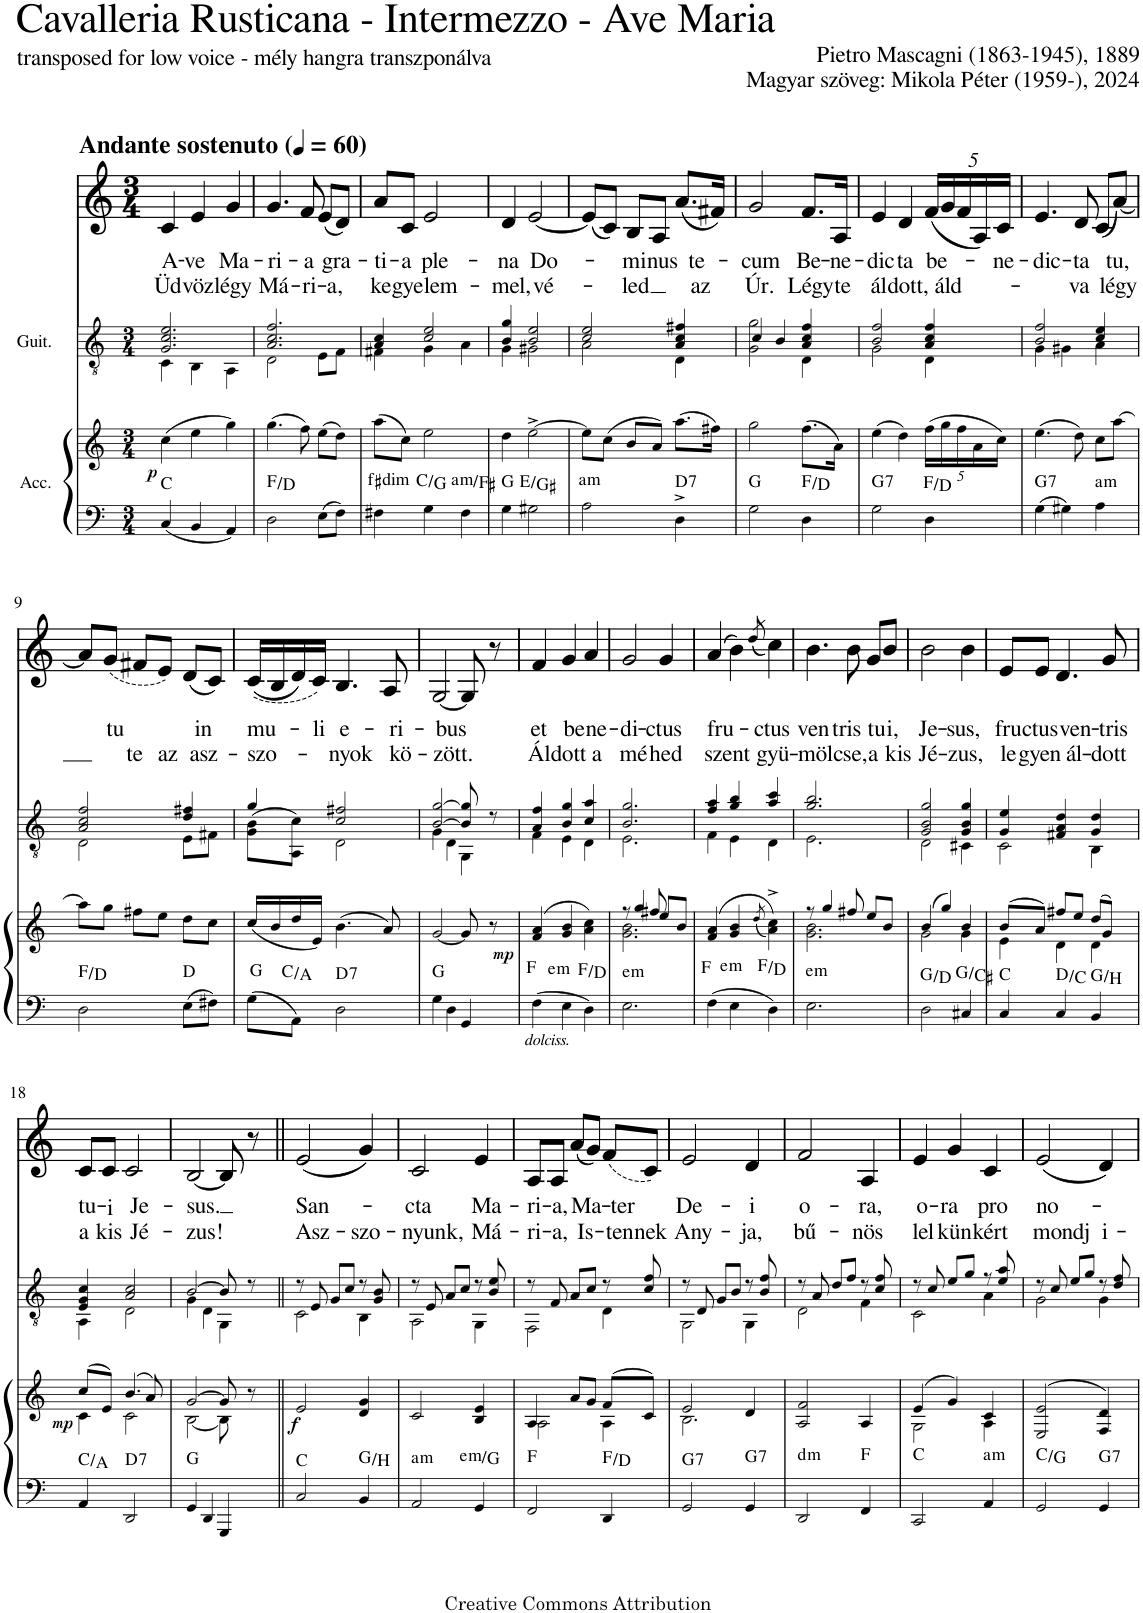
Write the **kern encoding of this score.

**kern	**kern	**dynam	**harte	**kern	**kern	**text	**text
*part3	*part3	*part3	*part3	*part2	*part1	*part1	*part1
*staff4	*staff3	*staff3/4	*	*staff2	*staff1	*staff1	*staff1
*I"Acc.	*	*	*	*I"Guit.	*I"Ének	*	*
*stria5	*stria5	*	*	*stria5	*	*	*
*clefF4	*clefG2	*	*	*clefGv2	*clefG2	*	*
*k[]	*k[]	*	*	*k[]	*k[]	*	*
*M3/4	*M3/4	*	*	*M3/4	*M3/4	*	*
*MM60	*MM60	*	*	*MM60	*MM60	*	*
=1	=1	=1	=1	=1	=1	=1	=1
*	*	*	*	*^	*	*	*
!	!	!	!	!	!	!LO:TX:a:B:t=Andante sostenuto	!	!
!	!	!LO:DY:b	!	!	!	!	!LO:LY:b	!LO:LY:b
4C/	(4cc\	p	C:maj	2.G/ 2.c/ 2.e/	4C\	4c/	A-	Üd-
!	!	!	!	!	!	!	!LO:LY:b	!LO:LY:b
4BB/	4ee\	.	.	.	4BB\	4e/	-ve	-vöz-
!	!	!	!	!	!	!	!LO:LY:b	!LO:LY:b
4AA/	4gg\)	.	.	.	4AA\	4g/	Ma-	-légy
=2	=2	=2	=2	=2	=2	=2	=2	=2
!	!	!	!	!	!	!	!LO:LY:b	!LO:LY:b
2D\	(4.gg\	.	F:maj/6	2.A/ 2.c/ 2.f/	2D\	4.g/	-ri-	Má-
!	!	!	!	!	!	!	!LO:LY:b	!LO:LY:b
.	8ff\)	.	.	.	.	8f/	-a	-ri-
!	!	!	!	!	!	!	!LO:LY:b	!LO:LY:b
8E\L	(8ee\L	.	.	.	8E\L	(8e/L	gra-	-a,
8F\J	8dd\J)	.	.	.	8F\J	8d/J)	.	.
=3	=3	=3	=3	=3	=3	=3	=3	=3
!	!	!	!LO:H:kt=dim	!	!	!	!LO:LY:b	!LO:LY:b
*	*^	*	*	*	*	*	*	*
4F#X\	(8aa\L	2ryy	.	F#:dim	4A/ 4c/	4F#X\	8a/L	-ti-	ke-
!	!	!	!	!	!	!	!	!LO:LY:b	!LO:LY:b
.	8cc\J)	.	.	.	.	.	8c/J	-a	-gye-
!	!	!	!	!	!	!	!	!LO:LY:b	!LO:LY:b
4G\	2ee\	.	.	C:maj/5	2c/ 2e/	4G\	2e/	ple-	-lem-
!	!	!	!	!LO:H:kt=m	!	!	!	!	!
4F#\	.	4ryy	.	A:min/6	.	4A\	.	.	.
=4	=4	=4	=4	=4	=4	=4	=4	=4	=4
!	!	!	!	!	!	!	!	!LO:LY:b	!LO:LY:b
*	*v	*v	*	*	*	*	*	*	*
4G\	4dd\	.	G:maj	4B/ 4g/	4G\	4d/	-na	-mel,
!	!	!	!	!	!	!	!LO:LY:b	!LO:LY:b
2G#X\	[2ee^>\	.	E:maj/3	2B/ 2e/	2G#X\	[2e/	Do-	vé-
=5	=5	=5	=5	=5	=5	=5	=5	=5
!	!	!	!LO:H:kt=m	!	!	!	!	!
2A\	8ee\L]	.	A:min	2c/ 2e/	2A\	(8e/L]	.	.
.	(8cc\J	.	.	.	.	8c/J)	.	.
!	!	!	!	!	!	!	!LO:LY:b	!LO:LY:b
.	8b/L	.	.	.	.	8B/L	-mi-	-led
!	!	!	!	!	!	!	!LO:LY:b	!
.	8a/J)	.	.	.	.	8A/J	-nus	.
!	!	!	!LO:H:kt=7	!	!	!	!LO:LY:b	!LO:LY:b
4D^\	(8.aa\L	.	D:7	4A/ 4c/ 4f#X/	4D\	(8.a/L	te-	az
.	16ff#X\Jk)	.	.	.	.	16f#X/Jk)	.	.
=6	=6	=6	=6	=6	=6	=6	=6	=6
!	!	!	!	!	!	!	!LO:LY:b	!LO:LY:b
2G\	2gg\	.	G:maj	4c/	2G\ 2g\	2g/	-cum	Úr.
.	.	.	.	4B/	.	.	.	.
!	!	!	!	!	!	!	!LO:LY:b	!LO:LY:b
4D\	(8.ff\L	.	F:maj/6	4A/ 4c/ 4f/	4D\	8.f/L	Be-	Légy
!	!	!	!	!	!	!	!LO:LY:b	!LO:LY:b
.	16a\Jk)	.	.	.	.	16A/Jk	-ne-	te
=7	=7	=7	=7	=7	=7	=7	=7	=7
!	!	!	!LO:H:kt=7	!	!	!	!LO:LY:b	!LO:LY:b
2G\	(4ee\	.	G:7	2B/ 2f/	2G\	4e/	-dic-	ál-
!	!	!	!	!	!	!	!LO:LY:b	!LO:LY:b
.	4dd\)	.	.	.	.	4d/	-ta	-dott,
*	*Xbrackettup	*	*	*	*	*Xbrackettup	*	*
!	!	!	!	!	!	!	!LO:LY:b	!LO:LY:b
4D\	(20ff\LL	.	F:maj/6	4A/ 4c/ 4f/	4D\	(20f/LL	be-	áld-
.	20gg\	.	.	.	.	20g/	.	.
.	20ff\	.	.	.	.	20f/	.	.
.	20a\	.	.	.	.	20A/)	.	.
!	!	!	!	!	!	!	!LO:LY:b	!
.	20cc\JJ)	.	.	.	.	20c/JJ	-ne-	.
=8	=8	=8	=8	=8	=8	=8	=8	=8
!	!	!	!LO:H:kt=7	!	!	!	!LO:LY:b	!
4G\	(4.ee\	.	G:7	2B/ 2f/	4G\	4.e/	-dic-	.
4G#X\	.	.	.	.	4G#X\	.	.	.
!	!	!	!	!	!	!	!LO:LY:b	!LO:LY:b
.	8dd\)	.	.	.	.	8d/	-ta	-va
!	!	!	!LO:H:kt=m	!	!	!	!LO:LY:b	!LO:LY:b
4A\	8cc\L	.	A:min	4c/ 4e/	4A\	(8c/L	tu,	légy
.	[8aa\J	.	.	.	.	[8a/J)	.	.
!!LO:LB:g=z
=9	=9	=9	=9	=9	=9	=9	=9	=9
2D\	8aa\L]	.	F:maj/6	2A/ 2c/ 2f/	2D\	8a/L]	.	.
!	!	!	!	!	!	!	!LO:LY:b	!
.	8gg\J	.	.	.	.	(8g/J	tu	.
!	!	!	!	!	!	!	!	!LO:LY:b
.	8ff#X\L	.	.	.	.	8f#X/L	.	te
!	!	!	!	!	!	!	!	!LO:LY:b
.	8ee\J	.	.	.	.	8e/J)	.	az
!	!	!	!	!	!	!	!LO:LY:b	!LO:LY:b
8E\L	8dd\L	.	D:maj	4d/ 4f#X/	8E\L	(8d/L	in	asz-
8F#X\J	8cc\J	.	.	.	8F#X\J	8c/J)	.	.
=10	=10	=10	=10	=10	=10	=10	=10	=10
!	!	!	!	!	!	!	!LO:LY:b	!LO:LY:b
8G\L	(16cc/LL	.	G:maj	4g/	(>8G\ 8B\L	((16c/LL	mu-	-szo-
.	16b/	.	.	.	.	16B/	.	.
8AA\J	16dd/	.	C:maj/6	.	8AA\ 8c\J)	16d/)	.	.
!	!	!	!	!	!	!	!LO:LY:b	!
.	16e/JJ)	.	.	.	.	16c/JJ)	-li	.
!	!	!	!LO:H:kt=7	!	!	!	!LO:LY:b	!LO:LY:b
2D\	(4.b\	.	D:7	2c/ 2f#X/	2D\	4.B/	e-	-nyok
!	!	!	!	!	!	!	!LO:LY:b	!LO:LY:b
.	8a/)	.	.	.	.	8A/	-ri-	kö-
=11	=11	=11	=11	=11	=11	=11	=11	=11
!	!	!	!	!	!	!	!LO:LY:b	!LO:LY:b
4G\	[2g/	.	G:maj	[2B/ [2g/	4G\	[2G/	-bus	-zött.
4D\	.	.	.	.	4D\	.	.	.
4GG/	8g/]	.	.	8B/] 8g/]	4GG\	8G/]	.	.
.	8r	.	.	8r	.	8r	.	.
=12	=12	=12	=12	=12	=12	=12	=12	=12
!LO:TX:b:i:t=dolciss.	!	!	!	!	!	!	!	!
!	!	!LO:DY:b	!	!	!	!	!LO:LY:b	!LO:LY:b
4F\	(4f/ 4a/	mp	F:maj	4A/ 4f/	4F\	4f/	et	Ál-
!	!	!	!LO:H:kt=m	!	!	!	!LO:LY:b	!LO:LY:b
4E\	4g/ 4b/	.	E:min	4B/ 4g/	4E\	4g/	be-	-dott
!	!	!	!	!	!	!	!LO:LY:b	!LO:LY:b
4D\	4a\ 4cc\)	.	F:maj/6	4c/ 4a/	4D\	4a/	-ne-	a
=13	=13	=13	=13	=13	=13	=13	=13	=13
*	*^	*	*	*	*	*	*	*
!	!	!	!	!LO:H:kt=m	!	!	!	!LO:LY:b	!LO:LY:b
2.E\	8r	2.g\ 2.b\	.	E:min	2.B/ 2.g/	2.E\	2g/	-di-	mé-
.	4gg/	.	.	.	.	.	.	.	.
.	8ff#X/	.	.	.	.	.	.	.	.
!	!	!	!	!	!	!	!	!LO:LY:b	!LO:LY:b
.	8ee/L	.	.	.	.	.	4g/	-ctus	-hed
.	8b/J	.	.	.	.	.	.	.	.
*	*v	*v	*	*	*	*	*	*	*
=14	=14	=14	=14	=14	=14	=14	=14	=14
!	!	!	!	!	!	!	!LO:LY:b	!LO:LY:b
4F\	(4f/ 4a/	.	F:maj	4f/ 4a/	4F\	(4a/	fru-	szent
!	!	!	!LO:H:kt=m	!	!	!	!	!
4E\	4g/ 4b/	.	E:min	4g/ 4b/	4E\	4b\)	.	.
.	(8qdd/	.	.	.	.	(8qdd/	.	.
!	!	!	!	!	!	!	!LO:LY:b	!LO:LY:b
4D\	4a\^ 4cc\^))	.	F:maj/6	4a/ 4cc/	4D\	4cc\)	-ctus	gyü-
=15	=15	=15	=15	=15	=15	=15	=15	=15
*	*^	*	*	*	*	*	*	*
!	!	!	!	!LO:H:kt=m	!	!	!	!LO:LY:b	!LO:LY:b
2.E\	8r	2.g\ 2.b\	.	E:min	2.g/ 2.b/	2.E\	4.b\	ven-	-möl-
.	4gg/	.	.	.	.	.	.	.	.
!	!	!	!	!	!	!	!	!LO:LY:b	!LO:LY:b
.	8ff#X/	.	.	.	.	.	8b\	-tris	-cse,
!	!	!	!	!	!	!	!	!LO:LY:b	!LO:LY:b
.	8ee/L	.	.	.	.	.	8g/L	tu-	a
!	!	!	!	!	!	!	!	!LO:LY:b	!LO:LY:b
.	8b/J	.	.	.	.	.	8b/J	-i,	kis
=16	=16	=16	=16	=16	=16	=16	=16	=16	=16
!	!	!	!	!	!	!	!	!LO:LY:b	!LO:LY:b
2D\	(4b/	2g\	.	G:maj/5	2G/ 2B/ 2g/	2D\	2b\	Je-	Jé-
.	4gg/)	.	.	.	.	.	.	.	.
!	!	!	!	!	!	!	!	!LO:LY:b	!LO:LY:b
4C#X/	4b/	4g\	.	G:maj/#4	4G/ 4B/ 4g/	4C#X\	4b\	-sus,	-zus,
=17	=17	=17	=17	=17	=17	=17	=17	=17	=17
!	!	!	!	!	!	!	!	!LO:LY:b	!LO:LY:b
4C/	(8b/L	4e\	.	C:maj	4G/ 4e/	2C\	8e/L	fru-	le-
!	!	!	!	!	!	!	!	!LO:LY:b	!LO:LY:b
.	8a/J)	.	.	.	.	.	8e/J	-ctus	-gyen
!	!	!	!	!	!	!	!	!LO:LY:b	!LO:LY:b
4C/	8ff#X/L	4d\	.	D:maj/b7	4F#X/ 4A/ 4d/	.	4.d/	ven-	ál-
.	8ee/J	.	.	.	.	.	.	.	.
4BB/	(8dd/L	4d\	.	G:maj/3	4G/ 4d/	4BB\	.	.	.
!	!	!	!	!	!	!	!	!LO:LY:b	!LO:LY:b
.	8g/J)	.	.	.	.	.	8g/	-tris	-dott
!!LO:LB:g=z
=18	=18	=18	=18	=18	=18	=18	=18	=18	=18
!	!	!	!LO:DY:b	!	!	!	!	!LO:LY:b	!LO:LY:b
4AA/	(8cc/L	4c\	mp	C:maj/6	4E/ 4G/ 4c/	4AA\	8c/L	tu-	a
!	!	!	!	!	!	!	!	!LO:LY:b	!LO:LY:b
.	8e/J)	.	.	.	.	.	8c/J	-i	kis
!	!	!	!	!LO:H:kt=7	!	!	!	!LO:LY:b	!LO:LY:b
2DD/	(4.b/	2c\	.	D:7	2A/ 2c/	2D\	2c/	Je-	Jé-
.	8a/)	.	.	.	.	.	.	.	.
=19	=19	=19	=19	=19	=19	=19	=19	=19	=19
!	!	!	!	!	!	!	!	!LO:LY:b	!LO:LY:b
4GG/	[2g/	[2B\	.	G:maj	[2B/	4G\	[2B/	-sus.	-zus!
4DD/	.	.	.	.	.	4D\	.	.	.
4GGG/	8g/]	8B\]	.	.	8B/]	4GG\	8B/]	.	.
.	8r	8ryy	.	.	8r	.	8r	.	.
=20||	=20||	=20||	=20||	=20||	=20||	=20||	=20||	=20||	=20||
!	!	!	!LO:DY:b	!	!	!	!	!LO:LY:b	!LO:LY:b
*	*v	*v	*	*	*	*	*	*	*
2C/	2e/	f	C:maj	8r	2C\	(2e/	San-	Asz-
.	.	.	.	8E/	.	.	.	.
.	.	.	.	8G/L	.	.	.	.
.	.	.	.	8c/J	.	.	.	.
!	!	!	!	!	!	!	!	!LO:LY:b
4BB/	4d/ 4g/	.	G:maj/3	8r	4BB\	4g/)	.	-szo-
.	.	.	.	8G/ 8B/	.	.	.	.
=21	=21	=21	=21	=21	=21	=21	=21	=21
!	!	!	!LO:H:kt=m	!	!	!	!LO:LY:b	!LO:LY:b
2AA/	2c/	.	A:min	8r	2AA\	2c/	-cta	-nyunk,
.	.	.	.	8E/	.	.	.	.
.	.	.	.	8A/L	.	.	.	.
.	.	.	.	8c/J	.	.	.	.
!	!	!	!LO:H:kt=m	!	!	!	!LO:LY:b	!LO:LY:b
4GG/	4B/ 4e/	.	E:min/b3	8r	4GG\	4e/	Ma-	Má-
.	.	.	.	8B/ 8e/	.	.	.	.
=22	=22	=22	=22	=22	=22	=22	=22	=22
*	*^	*	*	*	*	*	*	*
!	!	!	!	!	!	!	!	!LO:LY:b	!LO:LY:b
2FF/	4A/	2A\	.	F:maj	8r	2FF\	8A/L	-ri-	-ri-
!	!	!	!	!	!	!	!	!LO:LY:b	!LO:LY:b
.	.	.	.	.	8F/	.	8A/J	-a,	-a,
!	!	!	!	!	!	!	!	!LO:LY:b	!LO:LY:b
.	8a/L	.	.	.	8A/L	.	(8a/L	Ma-	Is-
.	8g/J	.	.	.	8c/J	.	8g/J)	.	.
!	!	!	!	!	!	!	!	!LO:LY:b	!LO:LY:b
4DD/	(8f/L	4A\	.	F:maj/6	8r	4D\	(8f/L	-ter	-ten-
!	!	!	!	!	!	!	!	!	!LO:LY:b
.	8c/J)	.	.	.	8c/ 8f/	.	8c/J)	.	-nek
=23	=23	=23	=23	=23	=23	=23	=23	=23	=23
!	!	!	!	!LO:H:kt=7	!	!	!	!LO:LY:b	!LO:LY:b
2GG/	2e/	2.B\	.	G:7	8r	2GG\	2e/	De-	Any-
.	.	.	.	.	8D/	.	.	.	.
.	.	.	.	.	8G/L	.	.	.	.
.	.	.	.	.	8B/J	.	.	.	.
!	!	!	!	!LO:H:kt=7	!	!	!	!LO:LY:b	!LO:LY:b
4GG/	4d/	.	.	G:7	8r	4GG\	4d/	-i	-ja,
.	.	.	.	.	8B/ 8f/	.	.	.	.
*	*v	*v	*	*	*	*	*	*	*
=24	=24	=24	=24	=24	=24	=24	=24	=24
!	!	!	!LO:H:kt=m	!	!	!	!LO:LY:b	!LO:LY:b
2DD/	2A/ 2f/	.	D:min	8r	2D\	2f/	o-	bű-
.	.	.	.	8A/	.	.	.	.
.	.	.	.	8d/L	.	.	.	.
.	.	.	.	8f/J	.	.	.	.
!	!	!	!	!	!	!	!LO:LY:b	!LO:LY:b
4FF/	4A/	.	F:maj	8r	4F\	4A/	-ra,	-nös
.	.	.	.	8c/ 8f/	.	.	.	.
=25	=25	=25	=25	=25	=25	=25	=25	=25
*	*^	*	*	*	*	*	*	*
!	!	!	!	!	!	!	!	!LO:LY:b	!LO:LY:b
2CC/	(4e/	2G\	.	C:maj	8r	2C\	4e/	o-	lel-
.	.	.	.	.	8c/	.	.	.	.
!	!	!	!	!	!	!	!	!LO:LY:b	!LO:LY:b
.	4g/)	.	.	.	8e/L	.	4g/	-ra	-kün-
.	.	.	.	.	8g/J	.	.	.	.
!	!	!	!	!LO:H:kt=m	!	!	!	!LO:LY:b	!LO:LY:b
4AA/	4c/	4A\	.	A:min	8r	4A\	4c/	pro	-kért
.	.	.	.	.	8e/ 8a/	.	.	.	.
*	*v	*v	*	*	*	*	*	*	*
=26	=26	=26	=26	=26	=26	=26	=26	=26
!	!	!	!	!	!	!	!LO:LY:b	!LO:LY:b
2GG/	(>2E/ 2e/	.	C:maj/5	8r	2G\	(2e/	no-	mondj
.	.	.	.	8c/	.	.	.	.
.	.	.	.	8e/L	.	.	.	.
.	.	.	.	8g/J	.	.	.	.
!	!	!	!LO:H:kt=7	!	!	!	!	!LO:LY:b
4GG/	4F/ 4d/)	.	G:7	8r	4G\	4d/)	.	i-
.	.	.	.	8d/ 8f/	.	.	.	.
*	*	*	*	*v	*v	*	*	*
=	=	=	=	=	=	=	=
*-	*-	*-	*-	*-	*-	*-	*-
